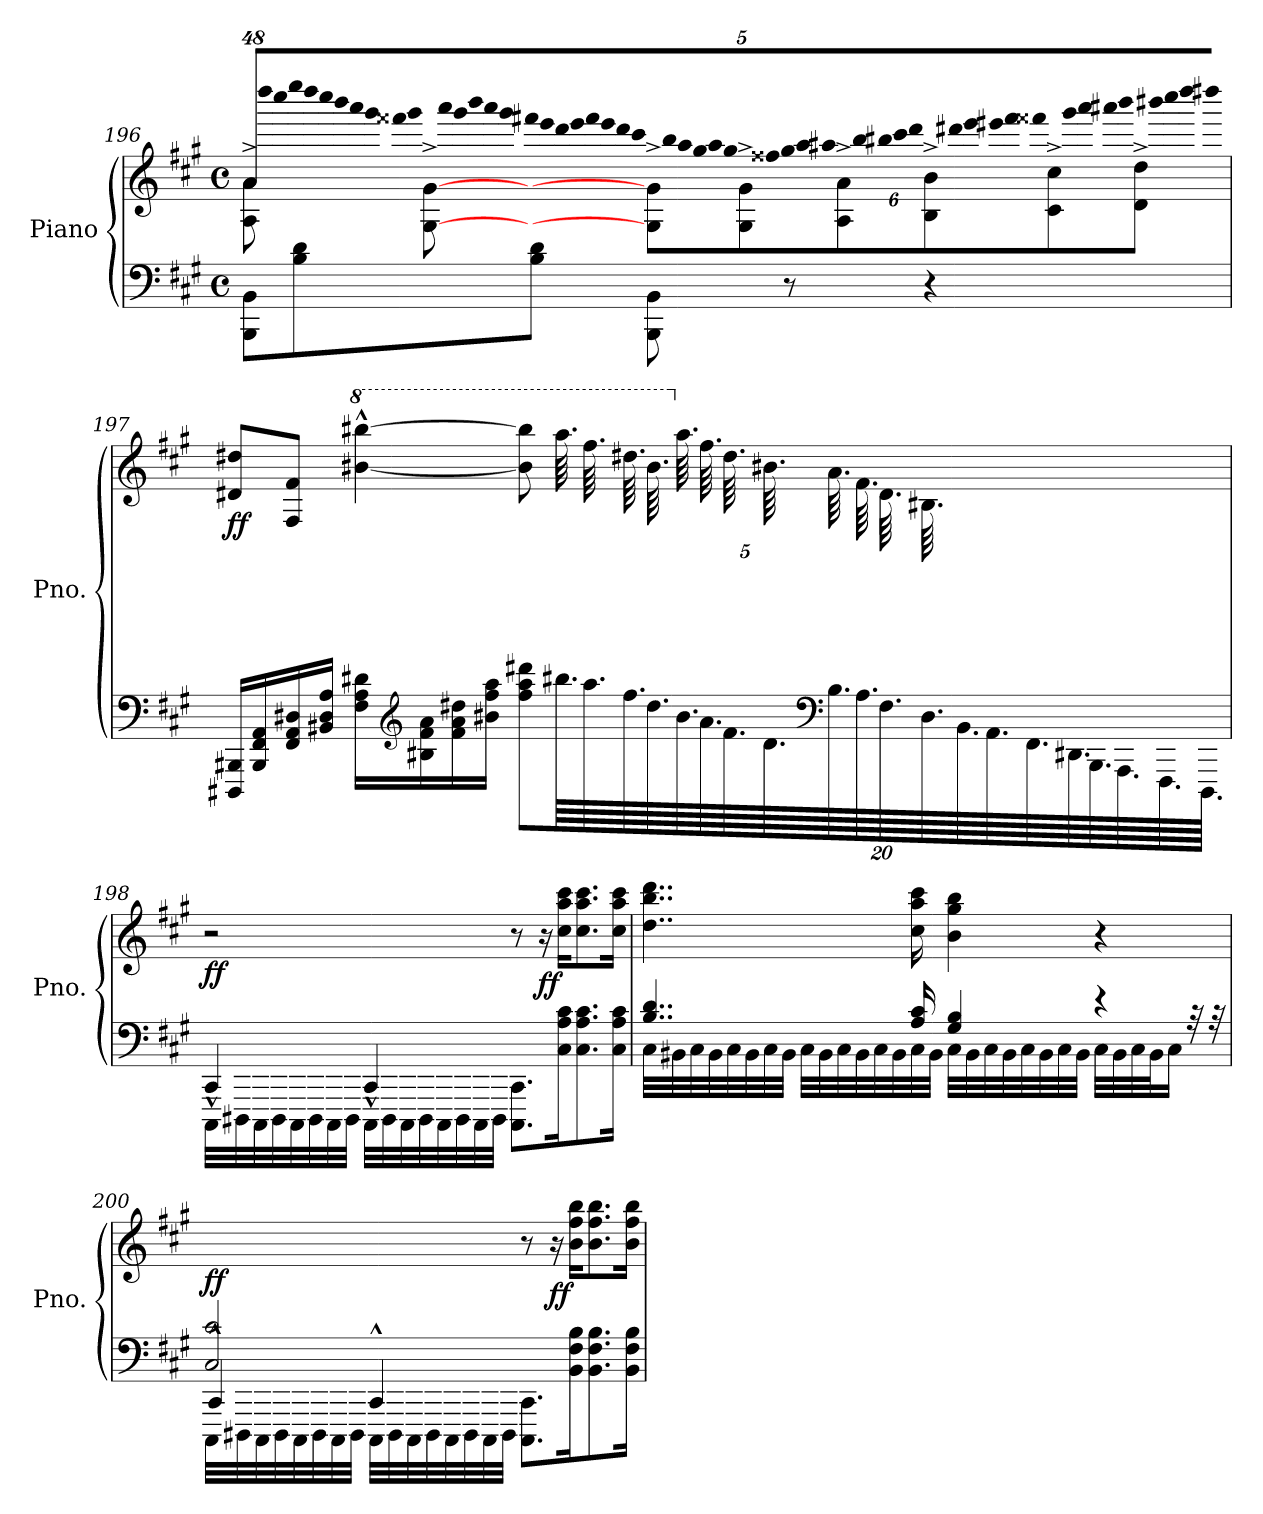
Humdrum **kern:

**kern	**kern	**dynam
*part1	*part1	*part1
*staff2	*staff1	*staff1/2
*I"Piano	*	*
*I'Pno.	*	*
!!LO:LB:g=z
*clefF4	*clefG2	*
*k[f#c#g#]	*k[f#c#g#]	*
*M4/4	*M4/4	*
*met(c)	*met(c)	*
=196	=196	=196
*^	*^	*
*	*	*	*Xbrackettup	*
!	!	!	!LO:N:vis=8	!
*	*	*	*^	*
8BBB\ 8BB\L	2ryy	8A\^ 8a\^	384%29a/L	4ryy	.
!	!	!	!LO:N:vis=32	!	!
.	.	.	160%3dddd!/LL	.	.
!	!	!	!LO:N:vis=32	!	!
.	.	.	160%3cccc#!/	.	.
!	!	!	!LO:N:vis=32	!	!
.	.	.	160%3eeee!/	.	.
8B\ 8d\	.	8ryy	.	.	.
!	!	!	!LO:N:vis=32	!	!
.	.	.	160%3dddd!/	.	.
!	!	!	!LO:N:vis=32	!	!
.	.	.	160%3cccc#!/	.	.
!	!	!	!LO:N:vis=32	!	!
.	.	.	160%3bbb!/	.	.
!	!	!	!LO:N:vis=32	!	!
.	.	.	160%3aaa!/	.	.
!	!	!	!LO:N:vis=32	!	!
.	.	.	160%3ggg#!/	.	.
!	!	!	!LO:N:vis=32	!	!
.	.	.	160%3fff##X!/	.	.
!	!	!	!LO:N:vis=32	!	!
.	.	.	160%3ggg#!/	.	.
8ryy	.	4ryy	.	[8G#\^ [8g#\^	.
!	!	!	!LO:N:vis=32	!	!
.	.	.	160%3aaa!/	.	.
!	!	!	!LO:N:vis=32	!	!
.	.	.	160%3ggg#!/	.	.
!	!	!	!LO:N:vis=32	!	!
.	.	.	160%3bbb!/	.	.
!	!	!	!LO:N:vis=32	!	!
.	.	.	160%3aaa!/	.	.
!	!	!	!LO:N:vis=32	!	!
.	.	.	160%3ggg#!/	.	.
!	!	!	!LO:N:vis=32	!	!
.	.	.	160%3fff#X!/	.	.
8B\ 8d\J	.	.	.	8ryy	.
!	!	!	!LO:N:vis=32	!	!
.	.	.	160%3eee!/	.	.
!	!	!	!LO:N:vis=32	!	!
.	.	.	160%3ddd!/	.	.
!	!	!	!LO:N:vis=32	!	!
.	.	.	160%3eee!/	.	.
!	!	!	!LO:N:vis=32	!	!
.	.	.	160%3fff#!/	.	.
!	!	!	!LO:N:vis=32	!	!
.	.	.	160%3eee!/	.	.
!	!	!	!LO:N:vis=32	!	!
.	.	.	160%3ddd!/	.	.
!	!	!	!LO:N:vis=32	!	!
.	.	.	160%3ccc#!/	.	.
2ryy	8BBB\ 8BB\	2ryy	.	12G#\]^ 12g#\]^L	.
!	!	!	!LO:N:vis=32	!	!
.	.	.	160%3bb!/	.	.
!	!	!	!LO:N:vis=32	!	!
.	.	.	160%3aa!/	.	.
!	!	!	!LO:N:vis=32	!	!
.	.	.	160%3gg#!/	.	.
!	!	!	!LO:N:vis=32	!	!
.	.	.	160%3aa!/	.	.
!	!	!	!LO:N:vis=32	!	!
.	.	.	160%3gg#!/	.	.
.	.	.	.	12G#\^ 12g#\^	.
!	!	!	!LO:N:vis=32	!	!
.	.	.	160%3ff##X!/	.	.
!	!	!	!LO:N:vis=32	!	!
.	.	.	160%3gg#!/	.	.
.	8r	.	.	.	.
!	!	!	!LO:N:vis=32	!	!
.	.	.	160%3aa!/	.	.
!	!	!	!LO:N:vis=32	!	!
.	.	.	160%3aa#X!/	.	.
.	.	.	.	12A\^ 12a\^	.
!	!	!	!LO:N:vis=32	!	!
.	.	.	160%3bb!/	.	.
!	!	!	!LO:N:vis=32	!	!
.	.	.	160%3bb#X!/	.	.
!	!	!	!LO:N:vis=32	!	!
.	.	.	160%3ccc#!/	.	.
!	!	!	!LO:N:vis=32	!	!
.	.	.	160%3ddd!/	.	.
.	4r	.	.	12B\^ 12b\^	.
!	!	!	!LO:N:vis=32	!	!
.	.	.	160%3ddd#X!/	.	.
!	!	!	!LO:N:vis=32	!	!
.	.	.	160%3eee!/	.	.
!	!	!	!LO:N:vis=32	!	!
.	.	.	160%3eee#X!/	.	.
!	!	!	!LO:N:vis=32	!	!
.	.	.	160%3fff#!/	.	.
!	!	!	!LO:N:vis=32	!	!
.	.	.	160%3fff##X!/	.	.
.	.	.	.	12c#\^ 12cc#\^	.
!	!	!	!LO:N:vis=32	!	!
.	.	.	160%3ggg#!/	.	.
!	!	!	!LO:N:vis=32	!	!
.	.	.	160%3aaa!/	.	.
!	!	!	!LO:N:vis=32	!	!
.	.	.	160%3aaa#X!/	.	.
!	!	!	!LO:N:vis=32	!	!
.	.	.	160%3bbb!/	.	.
.	.	.	.	12d\^ 12dd\^J	.
!	!	!	!LO:N:vis=32	!	!
.	.	.	160%3bbb#X!/	.	.
!	!	!	!LO:N:vis=32	!	!
.	.	.	160%3cccc#!/	.	.
!	!	!	!LO:N:vis=32	!	!
.	.	.	160%3dddd!/	.	.
!	!	!	!LO:N:vis=32	!	!
.	.	.	160%3dddd#X!/JJJ	.	.
.	.	.	1920%11ryy	.	.
*	*	*	*v	*v	*
!!LO:LB:g=z
=197	=197	=197	=197	=197
!	!	!	!	!LO:DY:b
*	*	*v	*v	*
20%17ryy	16DDD#X/ 16BBB#X/LL	8d#X/ 8dd#X/L	ff
.	16BBB#/ 16FF#/ 16AA/	.	.
.	16FF#/ 16AA/ 16D#X/	8F#/ 8f#/J	.
.	16BB#X/ 16D#/ 16A/JJ	.	.
*	*	*8va	*
.	16F#\ 16A\ 16d#X\LL	[4bb#X\^^ [4bbb#X\^^	.
*clefG2	*	*	*
.	16B#X\ 16f#\ 16a\	.	.
.	16f#\ 16a\ 16dd#X\	.	.
.	16b#X\ 16ff#\ 16aa\JJ	.	.
.	8ff#\ 8aa\ 8ddd#X\L	8bb#\] 8bbb#\]L	.
*	*Xbrackettup	*	*
.	80.bb#X\LLL	80.aaa\LLL	.
.	80.aa\	80.fff#\	.
.	80.ff#\	80.ddd#X\	.
.	80.dd#\	80.bb#\	.
*	*	*X8va	*
.	80.b#\	80.aa\	.
.	80.a\	80.ff#\	.
.	80.f#\	80.dd#\	.
.	80.d#\	80.b#X\	.
*clefF4	*	*	*
.	80.B#\	80.a\	.
.	80.A\	80.f#\	.
.	80.F#\	80.d#\	.
.	80.D#\	80.B#X\	.
80.A/	80.BB#\	10.ryy	.
80.F#/	80.AA\	.	.
80.D#X/	80.FF#\	.	.
80.Cn/	80.DD#X\	.	.
80.AA/	80.BBB#\	.	.
80.FF#/	80.AAA\	.	.
80.DD#X/	80.FFF#\	.	.
80.BBB#X/JJJJ	80.DDD#\JJJJ	.	.
!!LO:PB:g=z
=198	=198	=198	=198
!	!	!	!LO:DY:b
32CCC#\LLL	4CC#^^/	2r	ff
32DDD#X\	.	.	.
32CCC#\	.	.	.
32DDD#\	.	.	.
32CCC#\	.	.	.
32DDD#\	.	.	.
32CCC#\	.	.	.
32DDD#\JJJ	.	.	.
32CCC#\LLL	4CC#^^/	.	.
32DDD#\	.	.	.
32CCC#\	.	.	.
32DDD#\	.	.	.
32CCC#\	.	.	.
32DDD#\	.	.	.
32CCC#\	.	.	.
32DDD#\JJJ	.	.	.
8.CCC#\ 8.CC#\L	2ryy	8r	.
!	!	!	!LO:DY:b
.	.	16r	ff
16C#\ 16A\ 16c#\K	.	16cc#\ 16aa\ 16ccc#\KL	.
8.C#\ 8.A\ 8.c#\	.	8.cc#\ 8.aa\ 8.ccc#\	.
16C#\ 16A\ 16c#\Jk	.	16cc#\ 16aa\ 16ccc#\Jk	.
=199	=199	=199	=199
32C#\LLL	4..B/ 4..d/	4..dd\ 4..bb\ 4..ddd\	.
32BB#X\	.	.	.
32C#\	.	.	.
32BB#\	.	.	.
32C#\	.	.	.
32BB#\	.	.	.
32C#\	.	.	.
32BB#\JJJ	.	.	.
32C#\LLL	.	.	.
32BB#\	.	.	.
32C#\	.	.	.
32BB#\	.	.	.
32C#\	.	.	.
32BB#\	.	.	.
32C#\	16A/ 16c#/	16cc#\ 16aa\ 16ccc#\	.
32BB#\JJJ	.	.	.
32C#\LLL	4G#/ 4B/	4b\ 4gg#\ 4bb\	.
32BB#\	.	.	.
32C#\	.	.	.
32BB#\	.	.	.
32C#\	.	.	.
32BB#\	.	.	.
32C#\	.	.	.
32BB#\JJJ	.	.	.
32C#\LLL	4re	4r	.
32BB#\	.	.	.
32C#\	.	.	.
32BB#\J	.	.	.
16C#\JJ	.	.	.
32r	.	.	.
32r	.	.	.
!!LO:LB:g=z
=200	=200	=200	=200
*	*^	*	*
!	!	!	!	!LO:DY:b
2C#/ 2c#/	32CCC#\LLL	4CC#^^/	2ryy	ff
.	32DDD#X\	.	.	.
.	32CCC#\	.	.	.
.	32DDD#\	.	.	.
.	32CCC#\	.	.	.
.	32DDD#\	.	.	.
.	32CCC#\	.	.	.
.	32DDD#\JJJ	.	.	.
.	32CCC#\LLL	4CC#^^/	.	.
.	32DDD#\	.	.	.
.	32CCC#\	.	.	.
.	32DDD#\	.	.	.
.	32CCC#\	.	.	.
.	32DDD#\	.	.	.
.	32CCC#\	.	.	.
.	32DDD#\JJJ	.	.	.
2ryy	8.CCC#\ 8.CC#\L	2ryy	8r	.
!	!	!	!	!LO:DY:b
.	.	.	16r	ff
.	16BB\ 16F#\ 16B\K	.	16b\ 16ff#\ 16bb\KL	.
.	8.BB\ 8.F#\ 8.B\	.	8.b\ 8.ff#\ 8.bb\	.
.	16BB\ 16F#\ 16B\Jk	.	16b\ 16ff#\ 16bb\Jk	.
*v	*v	*v	*	*
=	=	=
*-	*-	*-
